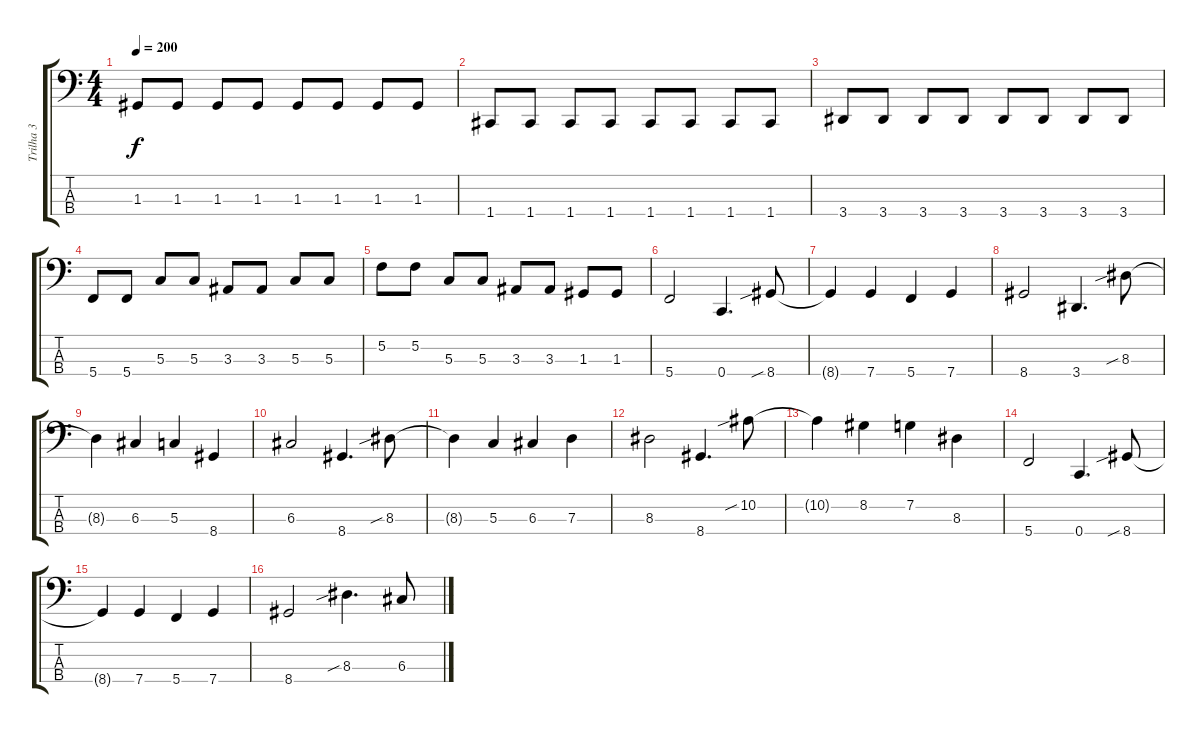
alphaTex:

\track ("Trilha 3" "Trilha 3") {instrument electricbassfinger}
\staff {score tabs}
\tuning (F2 C2 G1 C1) {hide}
\ts (4 4)
\tempo 200
\clef f4
\ks c
1.3.8{dy f} 1.3.8 1.3.8 1.3.8 1.3.8 1.3.8 1.3.8 1.3.8 |
1.4.8 1.4.8 1.4.8 1.4.8 1.4.8 1.4.8 1.4.8 1.4.8 |
3.4.8 3.4.8 3.4.8 3.4.8 3.4.8 3.4.8 3.4.8 3.4.8 |
5.4.8 5.4.8 5.3.8 5.3.8 3.3.8 3.3.8 5.3.8 5.3.8 |
5.2.8 5.2.8 5.3.8 5.3.8 3.3.8 3.3.8 1.3.8 1.3.8 |
5.4.2 0.4.4{d} 8.4{sib}.8 |
8.4{t}.4 7.4.4 5.4.4 7.4.4 |
8.4.2 3.4.4{d} 8.3{sib}.8 |
8.3{t}.4 6.3.4 5.3.4 8.4.4 |
6.3.2 8.4.4{d} 8.3{sib}.8 |
8.3{t}.4 5.3.4 6.3.4 7.3.4 |
8.3.2 8.4.4{d} 10.2{sib}.8 |
10.2{t}.4 8.2.4 7.2.4 8.3.4 |
5.4.2 0.4.4{d} 8.4{sib}.8 |
8.4{t}.4 7.4.4 5.4.4 7.4.4 |
8.4.2 8.3{sib}.4{d} 6.3.8
